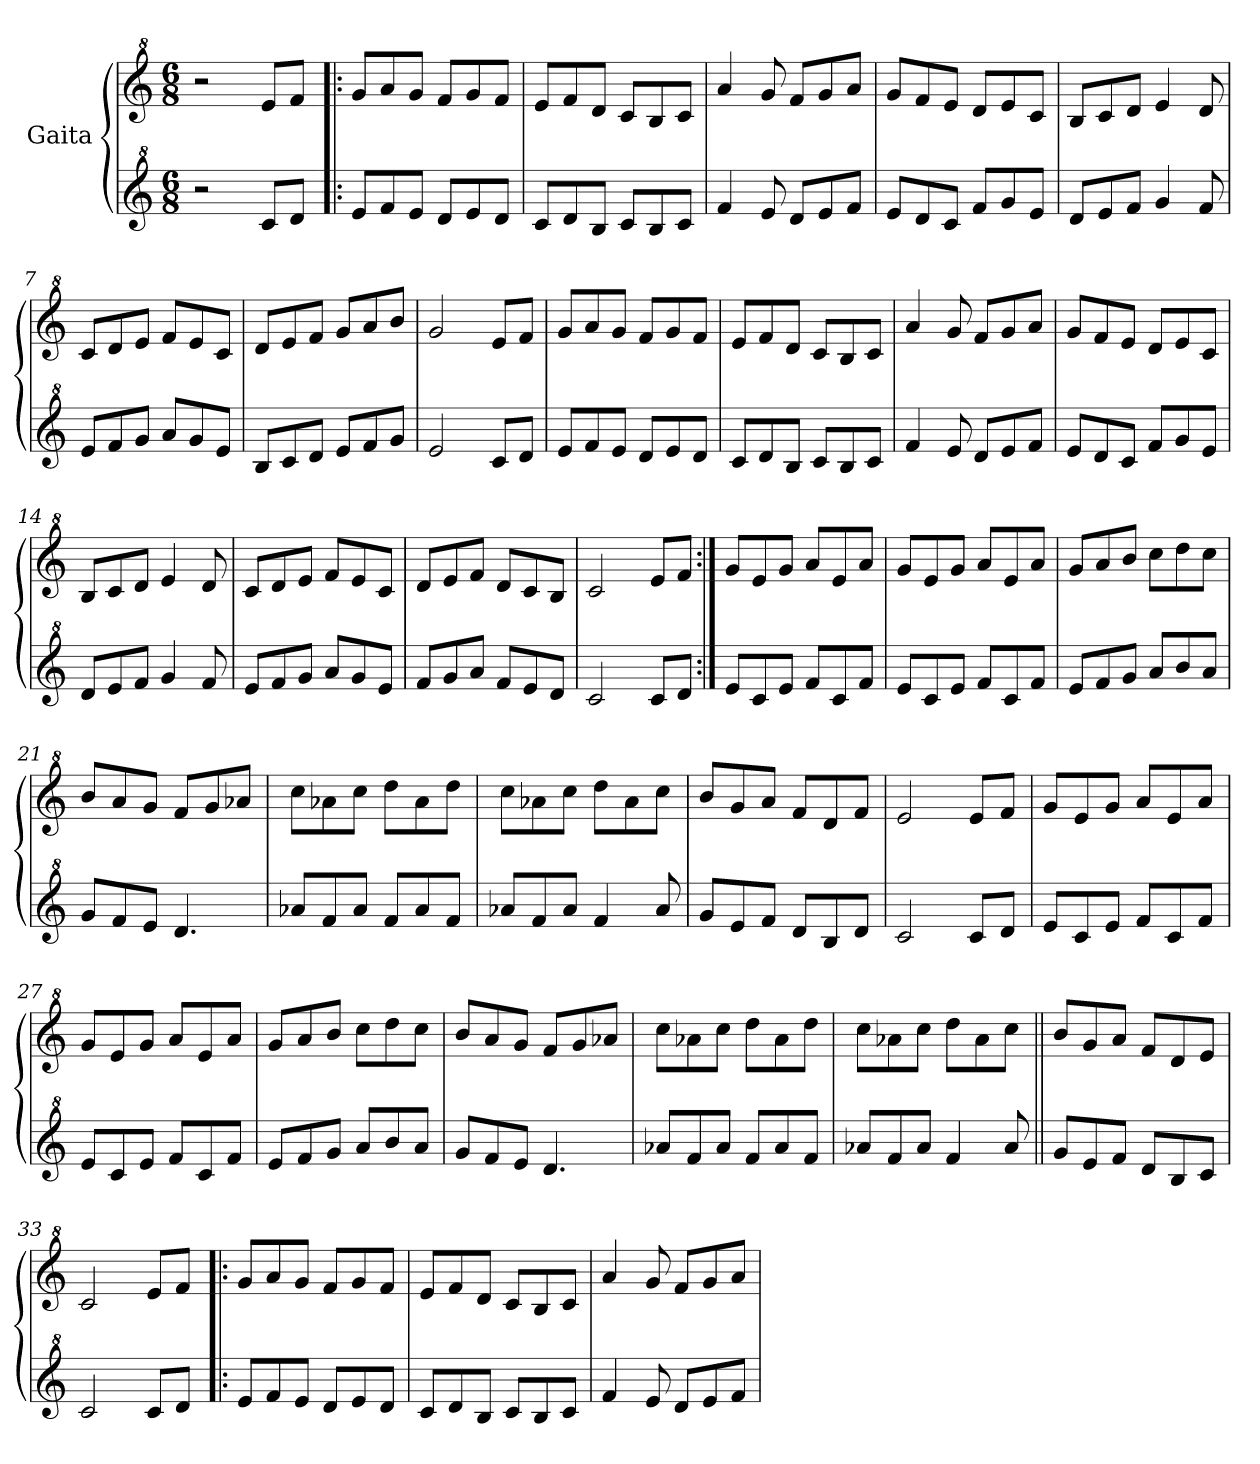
**kern	**kern
*part2	*part1
*staff2	*staff1
*I"Gaita	*I"Gaita
*clefG^2	*clefG^2
*k[]	*k[]
*M6/8	*M6/8
*MM180	*MM180
=1	=1
2r	2r
8cc/L	8ee/L
8dd/J	8ff/J
=2!|:	=2!|:
8ee/L	8gg/L
8ff/	8aa/
8ee/J	8gg/J
8dd/L	8ff/L
8ee/	8gg/
8dd/J	8ff/J
=3	=3
8cc/L	8ee/L
8dd/	8ff/
8b/J	8dd/J
8cc/L	8cc/L
8b/	8b/
8cc/J	8cc/J
=4	=4
4ff/	4aa/
8ee/	8gg/
8dd/L	8ff/L
8ee/	8gg/
8ff/J	8aa/J
=5	=5
8ee/L	8gg/L
8dd/	8ff/
8cc/J	8ee/J
8ff/L	8dd/L
8gg/	8ee/
8ee/J	8cc/J
=6	=6
8dd/L	8b/L
8ee/	8cc/
8ff/J	8dd/J
4gg/	4ee/
8ff/	8dd/
=7	=7
8ee/L	8cc/L
8ff/	8dd/
8gg/J	8ee/J
8aa/L	8ff/L
8gg/	8ee/
8ee/J	8cc/J
!!LO:LB:g=z
=8	=8
8b/L	8dd/L
8cc/	8ee/
8dd/J	8ff/J
8ee/L	8gg/L
8ff/	8aa/
8gg/J	8bb/J
=9	=9
2ee/	2gg/
8cc/L	8ee/L
8dd/J	8ff/J
=10	=10
8ee/L	8gg/L
8ff/	8aa/
8ee/J	8gg/J
8dd/L	8ff/L
8ee/	8gg/
8dd/J	8ff/J
=11	=11
8cc/L	8ee/L
8dd/	8ff/
8b/J	8dd/J
8cc/L	8cc/L
8b/	8b/
8cc/J	8cc/J
=12	=12
4ff/	4aa/
8ee/	8gg/
8dd/L	8ff/L
8ee/	8gg/
8ff/J	8aa/J
=13	=13
8ee/L	8gg/L
8dd/	8ff/
8cc/J	8ee/J
8ff/L	8dd/L
8gg/	8ee/
8ee/J	8cc/J
=14	=14
8dd/L	8b/L
8ee/	8cc/
8ff/J	8dd/J
4gg/	4ee/
8ff/	8dd/
!!LO:LB:g=z
=15	=15
8ee/L	8cc/L
8ff/	8dd/
8gg/J	8ee/J
8aa/L	8ff/L
8gg/	8ee/
8ee/J	8cc/J
=16	=16
8ff/L	8dd/L
8gg/	8ee/
8aa/J	8ff/J
8ff/L	8dd/L
8ee/	8cc/
8dd/J	8b/J
=17	=17
2cc/	2cc/
8cc/L	8ee/L
8dd/J	8ff/J
=18:|!	=18:|!
8ee/L	8gg/L
8cc/	8ee/
8ee/J	8gg/J
8ff/L	8aa/L
8cc/	8ee/
8ff/J	8aa/J
=19	=19
8ee/L	8gg/L
8cc/	8ee/
8ee/J	8gg/J
8ff/L	8aa/L
8cc/	8ee/
8ff/J	8aa/J
=20	=20
8ee/L	8gg/L
8ff/	8aa/
8gg/J	8bb/J
8aa/L	8ccc\L
8bb/	8ddd\
8aa/J	8ccc\J
=21	=21
8gg/L	8bb/L
8ff/	8aa/
8ee/J	8gg/J
4.dd/	8ff/L
.	8gg/
.	8aa-X/J
!!LO:LB:g=z
=22	=22
8aa-X/L	8ccc\L
8ff/	8aa-X\
8aa-/J	8ccc\J
8ff/L	8ddd\L
8aa-/	8aa-\
8ff/J	8ddd\J
=23	=23
8aa-X/L	8ccc\L
8ff/	8aa-X\
8aa-/J	8ccc\J
4ff/	8ddd\L
.	8aa-\
8aa-/	8ccc\J
=24	=24
8gg/L	8bb/L
8ee/	8gg/
8ff/J	8aa/J
8dd/L	8ff/L
8b/	8dd/
8dd/J	8ff/J
=25	=25
2cc/	2ee/
8cc/L	8ee/L
8dd/J	8ff/J
=26	=26
8ee/L	8gg/L
8cc/	8ee/
8ee/J	8gg/J
8ff/L	8aa/L
8cc/	8ee/
8ff/J	8aa/J
=27	=27
8ee/L	8gg/L
8cc/	8ee/
8ee/J	8gg/J
8ff/L	8aa/L
8cc/	8ee/
8ff/J	8aa/J
=28	=28
8ee/L	8gg/L
8ff/	8aa/
8gg/J	8bb/J
8aa/L	8ccc\L
8bb/	8ddd\
8aa/J	8ccc\J
!!LO:LB:g=z
=29	=29
8gg/L	8bb/L
8ff/	8aa/
8ee/J	8gg/J
4.dd/	8ff/L
.	8gg/
.	8aa-X/J
=30	=30
8aa-X/L	8ccc\L
8ff/	8aa-X\
8aa-/J	8ccc\J
8ff/L	8ddd\L
8aa-/	8aa-\
8ff/J	8ddd\J
=31	=31
8aa-X/L	8ccc\L
8ff/	8aa-X\
8aa-/J	8ccc\J
4ff/	8ddd\L
.	8aa-\
8aa-/	8ccc\J
=32||	=32||
8gg/L	8bb/L
8ee/	8gg/
8ff/J	8aa/J
8dd/L	8ff/L
8b/	8dd/
8cc/J	8ee/J
=33	=33
2cc/	2cc/
8cc/L	8ee/L
8dd/J	8ff/J
=34!|:	=34!|:
8ee/L	8gg/L
8ff/	8aa/
8ee/J	8gg/J
8dd/L	8ff/L
8ee/	8gg/
8dd/J	8ff/J
=35	=35
8cc/L	8ee/L
8dd/	8ff/
8b/J	8dd/J
8cc/L	8cc/L
8b/	8b/
8cc/J	8cc/J
!!LO:LB:g=z
=36	=36
4ff/	4aa/
8ee/	8gg/
8dd/L	8ff/L
8ee/	8gg/
8ff/J	8aa/J
=	=
*-	*-
